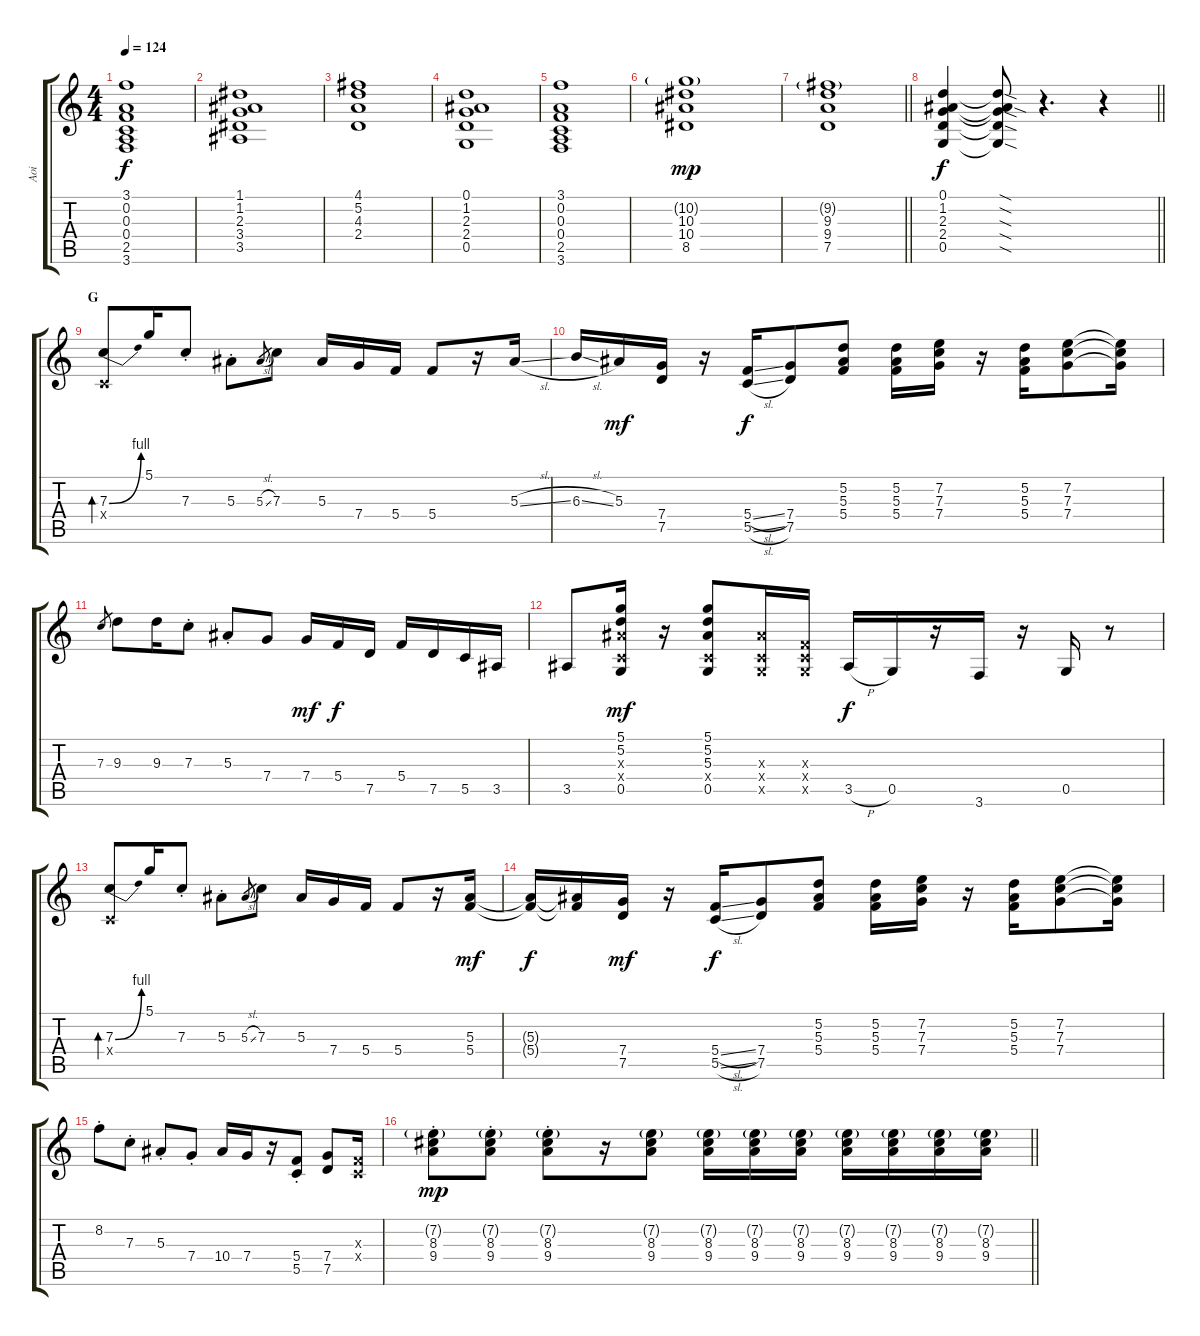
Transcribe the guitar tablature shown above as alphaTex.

\track ("Aoi" "Aoi") {instrument overdrivenguitar}
\staff {score tabs}
\tuning (D4 A3 F3 C3 G2 D2) {hide}
\ts (4 4)
\tempo 124
\clef g2
\ks c
(3.1 0.2 0.3 0.4 2.5 3.6).1{dy f} |
(1.1 1.2 2.3 3.4 3.5).1 |
(4.1 5.2 4.3 2.4).1 |
(0.1 1.2 2.3 2.4 0.5).1 |
(3.1 0.2 0.3 0.4 2.5 3.6).1 |
(10.2{g} 10.3 10.4 8.5).1{dy mp} |
\barLineRight lightlight
(9.2{g} 9.3 9.4 7.5).1 |
\barLineRight lightlight
(0.1 1.2 2.3 2.4 0.5).4{dy f} (0.1{sod t} 1.2{sod t} 2.3{sod t} 2.4{sod t} 0.5{sod t}).8 r.4{d} r.4 |
\section ("" "G")
(7.3{be (bend 0 0 60 4)} 0.4{x}).8{bd 60 volume 14 instrument overdrivenguitar} 5.1.16 7.3{st}.8 5.3{st}.8 5.3{sl}.8{gr} 7.3.8 5.3.16 7.4.16 5.4.16 5.4.8 r.16 5.3{sl}.16 |
6.3{sl}.16 5.3.16{dy mf} (7.4 7.5).16 r.16 (5.4{sl} 5.5{sl}).16{dy f} (7.4 7.5).8 (5.2 5.3 5.4).8 (5.2 5.3 5.4).16 (7.2 7.3 7.4).16 r.16 (5.2 5.3 5.4).16 (7.2 7.3 7.4).8 (7.2{t} 7.3{t} 7.4{t}).16 |
7.3.8{gr} 9.3.8 9.3.16 7.3{st}.8 5.3{st}.8 7.4.8 7.4.16{dy mf} 5.4.16{dy f} 7.5.16 5.4.16 7.5.16 5.5.16 3.5.16 |
3.5.8 (5.1 5.2 5.3{x} 0.4{x} 0.5).16{dy mf} r.16 (5.1 5.2 5.3 0.4{x} 0.5).8 (5.3{x} 0.4{x} 0.5{x}).16 (0.3{x} 0.4{x} 0.5{x}).16 3.5{h}.16{dy f} 0.5.16 r.16 3.6.16 r.16 0.5.16 r.8 |
(7.3{be (bend 0 0 60 4)} 0.4{x}).8{bd 60} 5.1.16 7.3{st}.8 5.3{st}.8 5.3{sl}.8{gr} 7.3.8 5.3.16 7.4.16 5.4.16 5.4.8 r.16 (5.3 5.4).16{dy mf} |
(5.3{t} 5.4{t}).16{dy f} (5.3{t} 5.4{t}).16 (7.4 7.5).16{dy mf} r.16 (5.4{sl} 5.5{sl}).16{dy f} (7.4 7.5).8 (5.2 5.3 5.4).8 (5.2 5.3 5.4).16 (7.2 7.3 7.4).16 r.16 (5.2 5.3 5.4).16 (7.2 7.3 7.4).8 (7.2{t} 7.3{t} 7.4{t}).16 |
8.2{st}.8 7.3{st}.8 5.3{st}.8 7.4{st}.8 10.4.16 7.4.16 r.16 (5.4{st} 5.5{st}).8 (7.4 7.5).8 (0.3{x} 0.4{x}).16 |
\barLineRight lightlight
(7.2{g st} 8.3{st} 9.4{st}).8{dy mp} (7.2{g st} 8.3{st} 9.4{st}).8 (7.2{g} 8.3 9.4{st}).8 r.16 (7.2{g} 8.3 9.4).8 (7.2{g} 8.3 9.4).16 (7.2{g} 8.3 9.4).16 (7.2{g} 8.3 9.4).16 (7.2{g} 8.3 9.4).16 (7.2{g} 8.3 9.4).16 (7.2{g} 8.3 9.4).16 (7.2{g} 8.3 9.4).16
